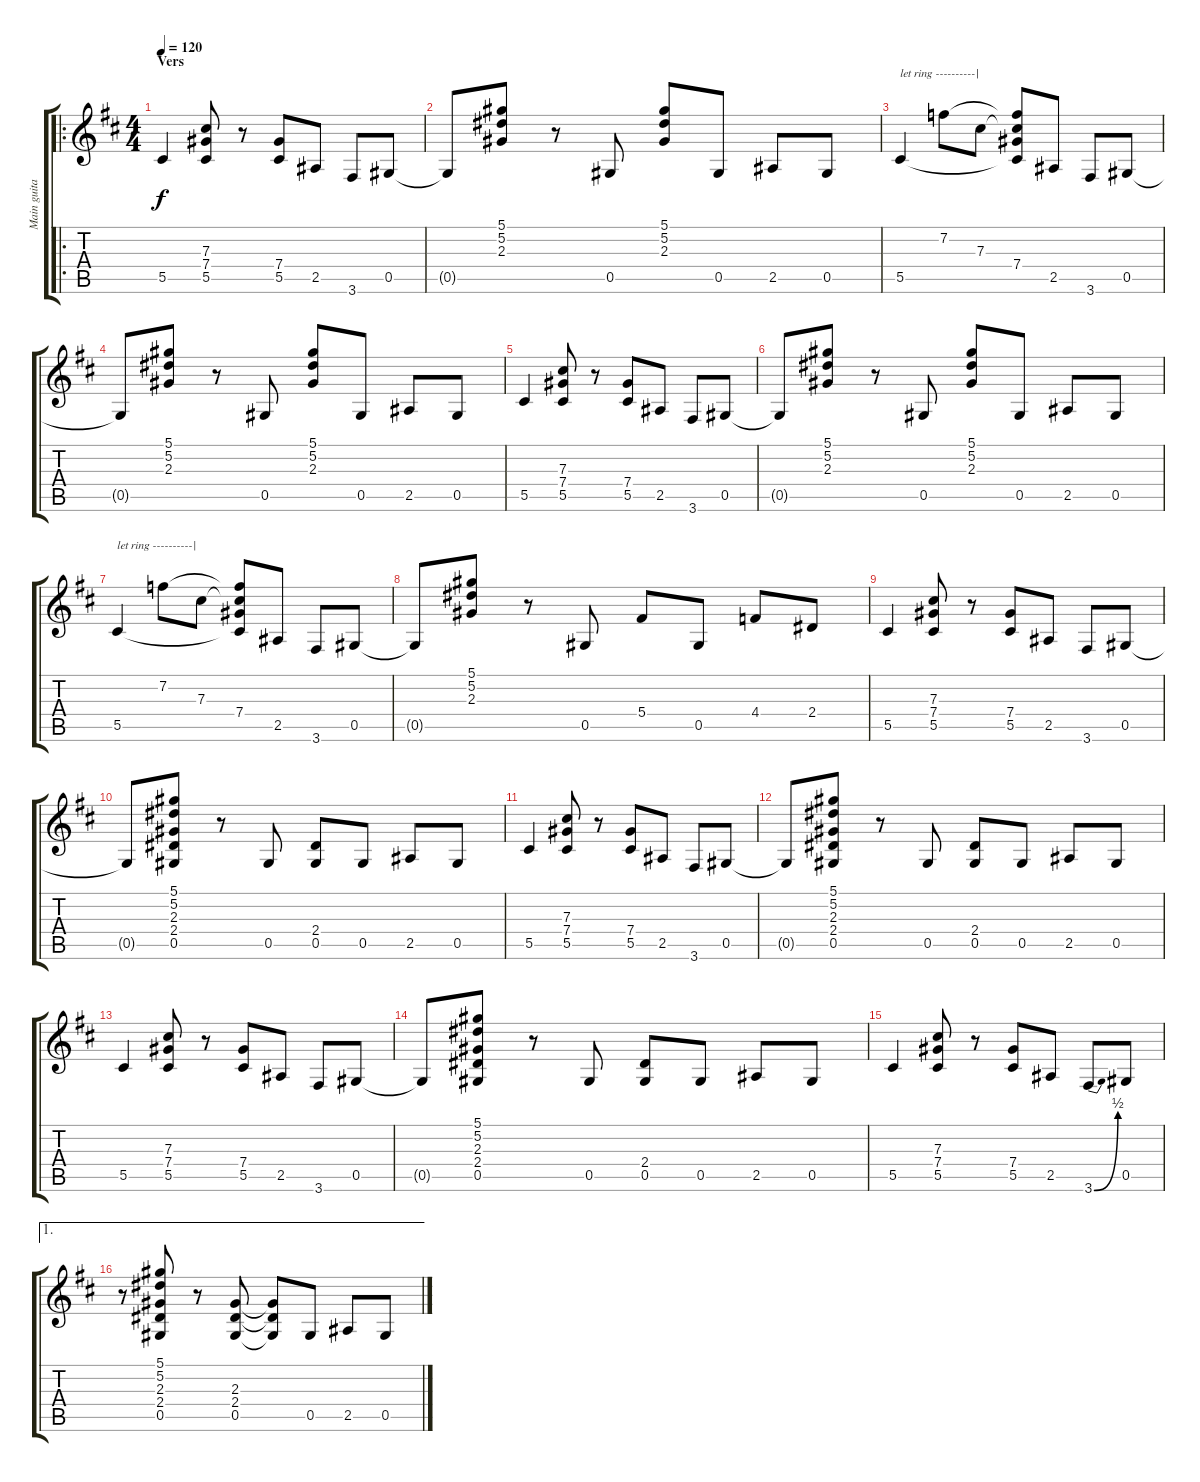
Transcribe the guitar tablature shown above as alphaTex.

\track ("Main guitar" "Main guita") {instrument electricguitarclean}
\staff {score tabs}
\tuning (Eb4 Bb3 Gb3 Db3 Ab2 Eb2) {hide}
\ro
\ts (4 4)
\section ("" "Vers")
\tempo 120
\clef g2
\ks d
5.5.4{dy f} (7.3 7.4 5.5).8 r.8 (7.4 5.5).8 2.5.8 3.6.8 0.5.8 |
0.5{t}.8 (5.1 5.2 2.3).8 r.8 0.5.8 (5.1 5.2 2.3).8 0.5.8 2.5.8 0.5.8 |
5.5.4{txt "let ring ----------|"} 7.2.8 7.3.8 (7.2{t} 7.3{t} 7.4 5.5{t}).8 2.5.8 3.6.8 0.5.8 |
0.5{t}.8 (5.1 5.2 2.3).8 r.8 0.5.8 (5.1 5.2 2.3).8 0.5.8 2.5.8 0.5.8 |
5.5.4 (7.3 7.4 5.5).8 r.8 (7.4 5.5).8 2.5.8 3.6.8 0.5.8 |
0.5{t}.8 (5.1 5.2 2.3).8 r.8 0.5.8 (5.1 5.2 2.3).8 0.5.8 2.5.8 0.5.8 |
5.5.4{txt "let ring ----------|"} 7.2.8 7.3.8 (7.2{t} 7.3{t} 7.4 5.5{t}).8 2.5.8 3.6.8 0.5.8 |
0.5{t}.8 (5.1 5.2 2.3).8 r.8 0.5.8 5.4.8 0.5.8 4.4.8 2.4.8 |
5.5.4 (7.3 7.4 5.5).8 r.8 (7.4 5.5).8 2.5.8 3.6.8 0.5.8 |
0.5{t}.8 (5.1 5.2 2.3 2.4 0.5).8 r.8 0.5.8 (2.4 0.5).8 0.5.8 2.5.8 0.5.8 |
5.5.4 (7.3 7.4 5.5).8 r.8 (7.4 5.5).8 2.5.8 3.6.8 0.5.8 |
0.5{t}.8 (5.1 5.2 2.3 2.4 0.5).8 r.8 0.5.8 (2.4 0.5).8 0.5.8 2.5.8 0.5.8 |
5.5.4 (7.3 7.4 5.5).8 r.8 (7.4 5.5).8 2.5.8 3.6.8 0.5.8 |
0.5{t}.8 (5.1 5.2 2.3 2.4 0.5).8 r.8 0.5.8 (2.4 0.5).8 0.5.8 2.5.8 0.5.8 |
5.5.4 (7.3 7.4 5.5).8 r.8 (7.4 5.5).8 2.5.8 3.6{be (bend 0 0 60 2)}.8 0.5.8 |
\ae 1
r.8 (5.1 5.2 2.3 2.4 0.5).8 r.8 (2.3 2.4 0.5).8 (2.3{t} 2.4{t} 0.5{t}).8 0.5.8 2.5.8 0.5.8
